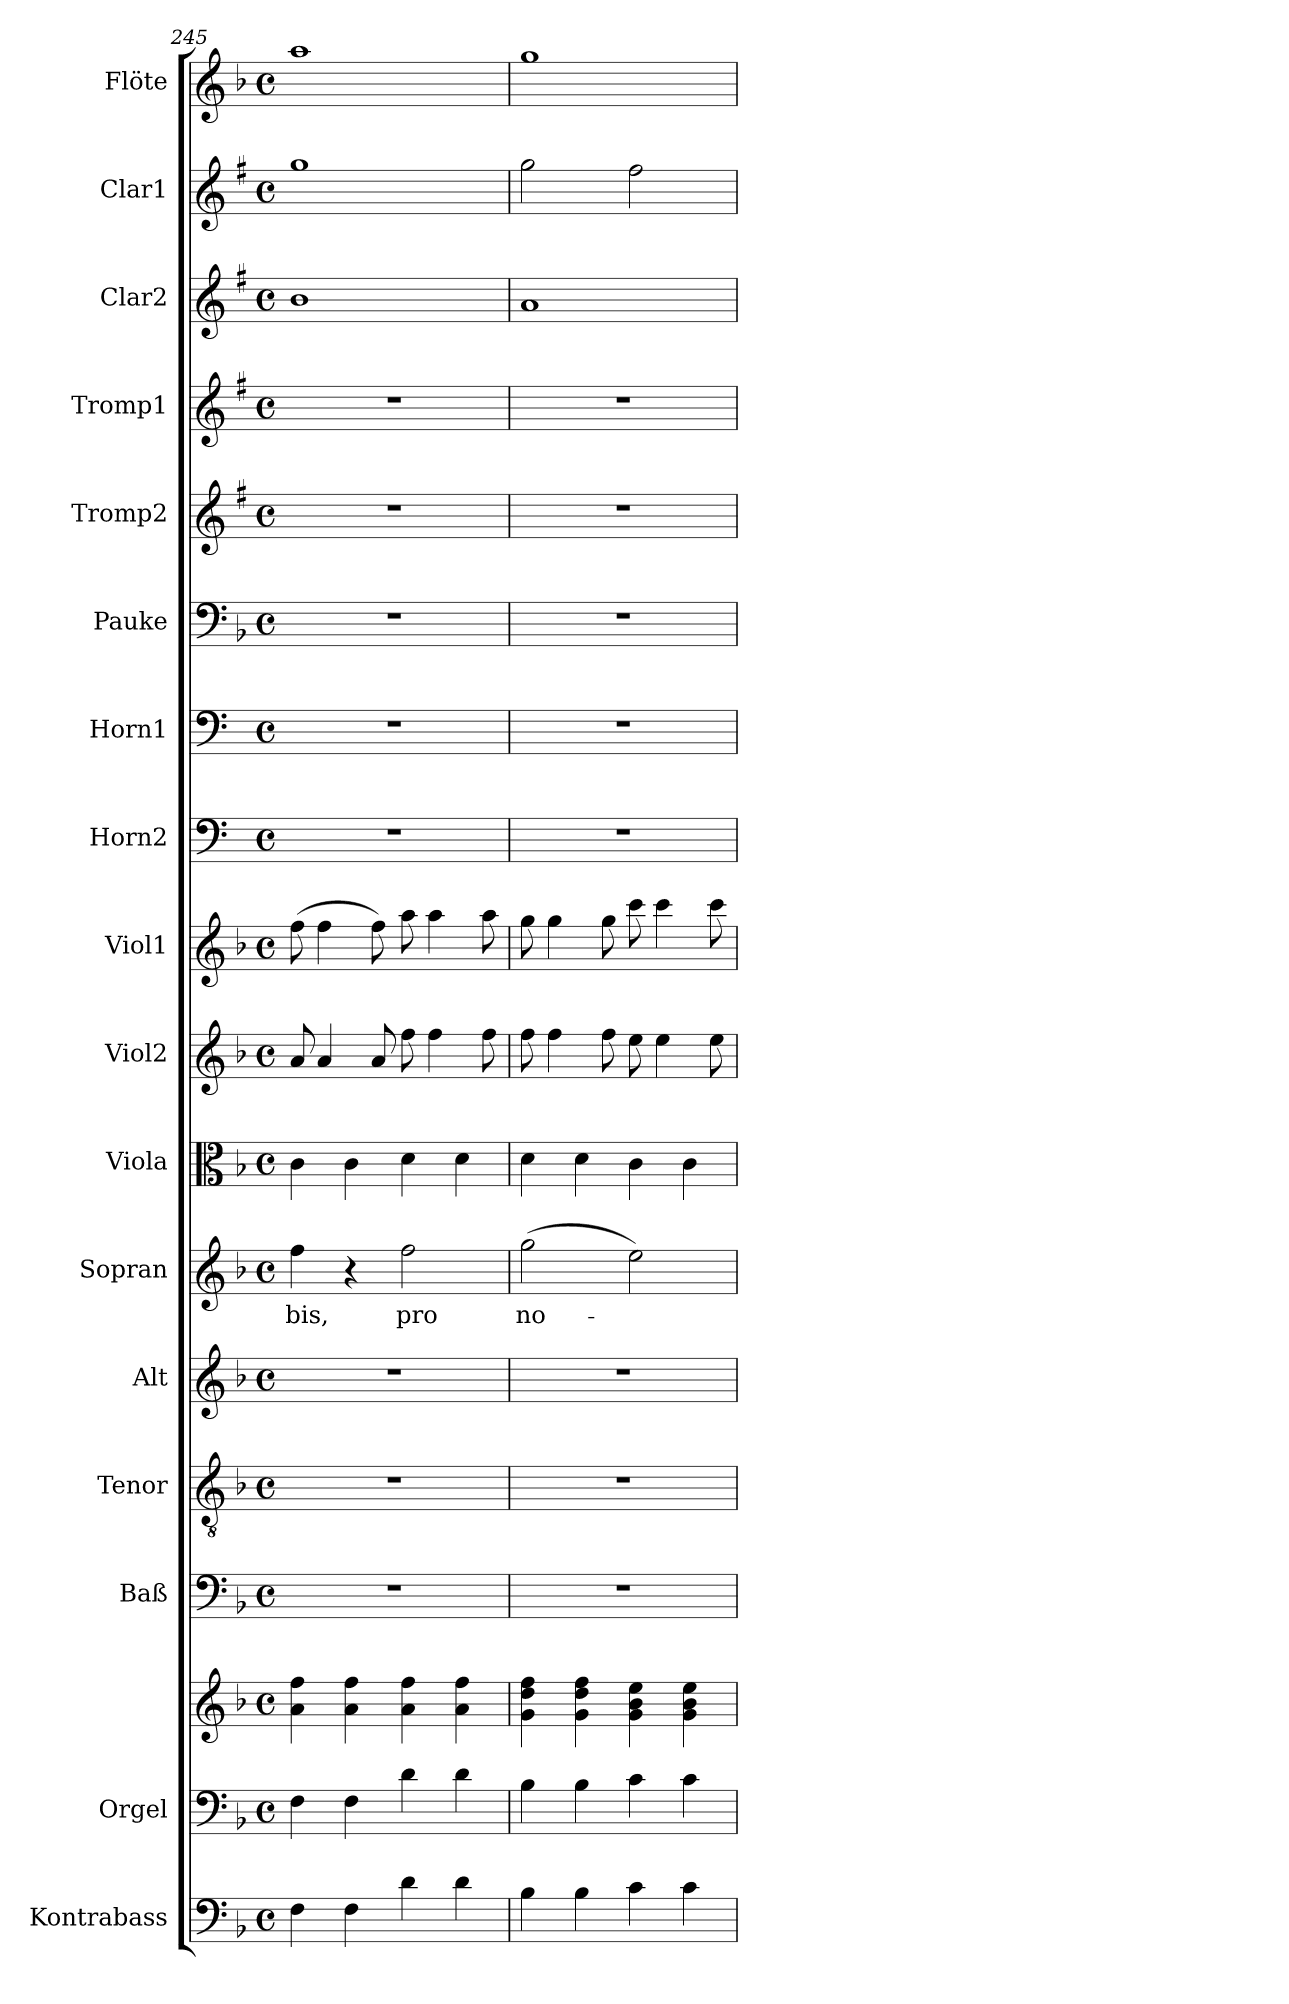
**kern	**kern	**kern	**kern	**kern	**kern	**kern	**text	**kern	**kern	**kern	**kern	**kern	**kern	**kern	**kern	**kern	**kern	**kern
*part17	*part16	*part16	*part15	*part14	*part13	*part12	*part12	*part11	*part10	*part9	*part8	*part7	*part6	*part5	*part4	*part3	*part2	*part1
*staff18	*staff17	*staff16	*staff15	*staff14	*staff13	*staff12	*staff12	*staff11	*staff10	*staff9	*staff8	*staff7	*staff6	*staff5	*staff4	*staff3	*staff2	*staff1
*I"Kontrabass	*I"Orgel	*	*I"Baß	*I"Tenor	*I"Alt	*I"Sopran	*	*I"Viola	*I"Viol2	*I"Viol1	*I"Horn2	*I"Horn1	*I"Pauke	*I"Tromp2	*I"Tromp1	*I"Clar2	*I"Clar1	*I"Flöte
*I'Kb	*	*	*I'B	*I'T	*I'A	*I'S	*	*I'Vla	*I'Vl2	*I'Vl1	*I'Hr2	*I'Hr1	*I'Pk	*I'Tr2	*I'Tr1	*I'Cl2	*I'Cl1	*I'Fl
*clefF4	*clefF4	*clefG2	*clefF4	*clefGv2	*clefG2	*clefG2	*	*clefC3	*clefG2	*clefG2	*clefF4	*clefF4	*clefF4	*clefG2	*clefG2	*clefG2	*clefG2	*clefG2
*ITrd7c12	*	*	*	*	*	*	*	*	*	*	*ITrd4c7	*ITrd4c7	*	*ITrd1c2	*ITrd1c2	*ITrd1c2	*ITrd1c2	*
*k[b-]	*k[b-]	*k[b-]	*k[b-]	*k[b-]	*k[b-]	*k[b-]	*	*k[b-]	*k[b-]	*k[b-]	*k[b-]	*k[b-]	*k[b-]	*k[b-]	*k[b-]	*k[b-]	*k[b-]	*k[b-]
*F:	*F:	*F:	*F:	*F:	*F:	*F:	*	*F:	*F:	*F:	*F:	*F:	*F:	*F:	*F:	*F:	*F:	*F:
*M4/4	*M4/4	*M4/4	*M4/4	*M4/4	*M4/4	*M4/4	*	*M4/4	*M4/4	*M4/4	*M4/4	*M4/4	*M4/4	*M4/4	*M4/4	*M4/4	*M4/4	*M4/4
*met(c)	*met(c)	*met(c)	*met(c)	*met(c)	*met(c)	*met(c)	*	*met(c)	*met(c)	*met(c)	*met(c)	*met(c)	*met(c)	*met(c)	*met(c)	*met(c)	*met(c)	*met(c)
=245	=245	=245	=245	=245	=245	=245	=245	=245	=245	=245	=245	=245	=245	=245	=245	=245	=245	=245
!	!	!	!	!	!	!	!LO:LY:b	!	!	!	!	!	!	!	!	!	!	!
4FF\	4F\	4a\ 4ff\	1r	1r	1r	4ff\	-bis,	4c\	8a/	(>8ff\	1r	1r	1r	1r	1r	1a	1ff	1aa
.	.	.	.	.	.	.	.	.	4a/	4ff\	.	.	.	.	.	.	.	.
4FF\	4F\	4a\ 4ff\	.	.	.	4r	.	4c\	.	.	.	.	.	.	.	.	.	.
.	.	.	.	.	.	.	.	.	8a/	8ff\)	.	.	.	.	.	.	.	.
!	!	!	!	!	!	!	!LO:LY:b	!	!	!	!	!	!	!	!	!	!	!
4D\	4d\	4a\ 4ff\	.	.	.	2ff\	pro	4d\	8ff\	8aa\	.	.	.	.	.	.	.	.
.	.	.	.	.	.	.	.	.	4ff\	4aa\	.	.	.	.	.	.	.	.
4D\	4d\	4a\ 4ff\	.	.	.	.	.	4d\	.	.	.	.	.	.	.	.	.	.
.	.	.	.	.	.	.	.	.	8ff\	8aa\	.	.	.	.	.	.	.	.
=246	=246	=246	=246	=246	=246	=246	=246	=246	=246	=246	=246	=246	=246	=246	=246	=246	=246	=246
!	!	!	!	!	!	!	!LO:LY:b	!	!	!	!	!	!	!	!	!	!	!
4BB-\	4B-\	4g\ 4dd\ 4ff\	1r	1r	1r	(>2gg\	no-	4d\	8ff\	8gg\	1r	1r	1r	1r	1r	1g	2ff\	1gg
.	.	.	.	.	.	.	.	.	4ff\	4gg\	.	.	.	.	.	.	.	.
4BB-\	4B-\	4g\ 4dd\ 4ff\	.	.	.	.	.	4d\	.	.	.	.	.	.	.	.	.	.
.	.	.	.	.	.	.	.	.	8ff\	8gg\	.	.	.	.	.	.	.	.
4C\	4c\	4g\ 4b-\ 4ee\	.	.	.	2ee\)	.	4c\	8ee\	8ccc\	.	.	.	.	.	.	2ee\	.
.	.	.	.	.	.	.	.	.	4ee\	4ccc\	.	.	.	.	.	.	.	.
4C\	4c\	4g\ 4b-\ 4ee\	.	.	.	.	.	4c\	.	.	.	.	.	.	.	.	.	.
.	.	.	.	.	.	.	.	.	8ee\	8ccc\	.	.	.	.	.	.	.	.
=	=	=	=	=	=	=	=	=	=	=	=	=	=	=	=	=	=	=
*-	*-	*-	*-	*-	*-	*-	*-	*-	*-	*-	*-	*-	*-	*-	*-	*-	*-	*-
